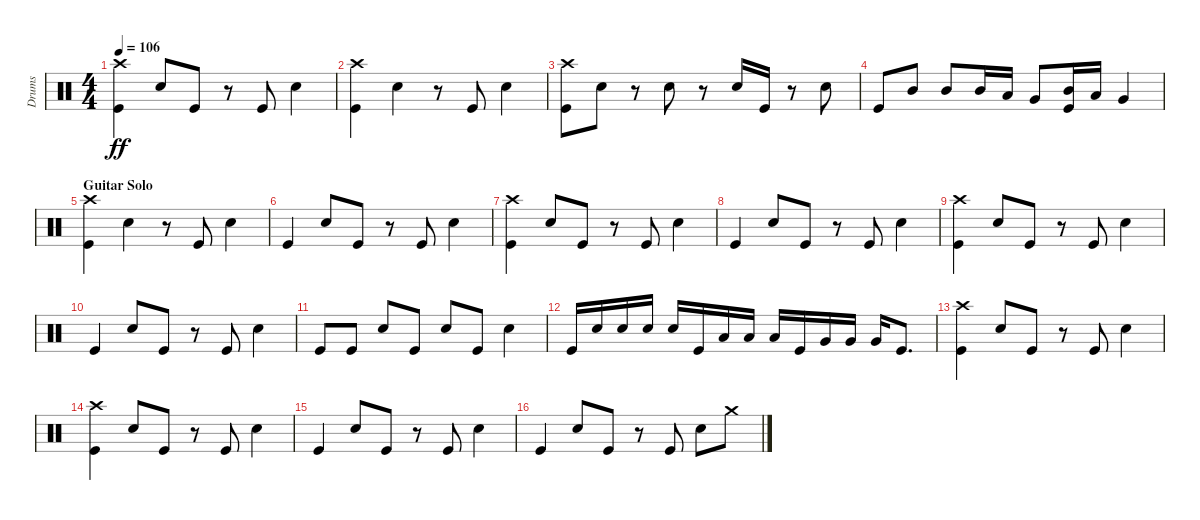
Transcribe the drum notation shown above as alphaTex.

\track ("Drums" "Drums") {instrument percussion}
\staff {score}
\articulation defaults
\ts (4 4)
\tempo 106
\clef neutral
\ks c
("Crash high (hit)" "Kick (hit)").4{dy ff} "Snare (hit) 2".8 "Kick (hit)".8 r.8 "Kick (hit)".8 "Snare (hit) 2".4 |
("Crash high (hit)" "Kick (hit)").4 "Snare (hit) 2".4 r.8 "Kick (hit)".8 "Snare (hit) 2".4 |
("Crash high (hit)" "Kick (hit)").8 "Snare (hit) 2".8 r.8 "Snare (hit) 2".8 r.8 "Snare (hit) 2".16 "Kick (hit)".16 r.8 "Snare (hit) 2".8 |
"Kick (hit)".8 "Mid Tom (hit)".8 "Mid Tom (hit)".8 "Mid Tom (hit)".16 "Low Tom (hit)".16 "Very Low Tom (hit)".8 ("Mid Tom (hit)" "Kick (hit)").16 "Low Tom (hit)".16 "Very Low Tom (hit)".4 |
\section ("" "Guitar Solo")
("Crash high (hit)" "Kick (hit)").4 "Snare (hit) 2".4 r.8 "Kick (hit)".8 "Snare (hit) 2".4 |
"Kick (hit)".4 "Snare (hit) 2".8 "Kick (hit)".8 r.8 "Kick (hit)".8 "Snare (hit) 2".4 |
("Crash high (hit)" "Kick (hit)").4 "Snare (hit) 2".8 "Kick (hit)".8 r.8 "Kick (hit)".8 "Snare (hit) 2".4 |
"Kick (hit)".4 "Snare (hit) 2".8 "Kick (hit)".8 r.8 "Kick (hit)".8 "Snare (hit) 2".4 |
("Crash high (hit)" "Kick (hit)").4 "Snare (hit) 2".8 "Kick (hit)".8 r.8 "Kick (hit)".8 "Snare (hit) 2".4 |
"Kick (hit)".4 "Snare (hit) 2".8 "Kick (hit)".8 r.8 "Kick (hit)".8 "Snare (hit) 2".4 |
"Kick (hit)".8 "Kick (hit)".8 "Snare (hit) 2".8 "Kick (hit)".8 "Snare (hit) 2".8 "Kick (hit)".8 "Snare (hit) 2".4 |
"Kick (hit)".16 "Snare (hit) 2".16 "Snare (hit) 2".16 "Snare (hit) 2".16 "Snare (hit) 2".16 "Kick (hit)".16 "Low Tom (hit)".16 "Low Tom (hit)".16 "Low Tom (hit)".16 "Kick (hit)".16 "Very Low Tom (hit)".16 "Very Low Tom (hit)".16 "Very Low Tom (hit)".16 "Kick (hit)".8{d} |
("Crash high (hit)" "Kick (hit)").4 "Snare (hit) 2".8 "Kick (hit)".8 r.8 "Kick (hit)".8 "Snare (hit) 2".4 |
("Crash high (hit)" "Kick (hit)").4 "Snare (hit) 2".8 "Kick (hit)".8 r.8 "Kick (hit)".8 "Snare (hit) 2".4 |
"Kick (hit)".4 "Snare (hit) 2".8 "Kick (hit)".8 r.8 "Kick (hit)".8 "Snare (hit) 2".4 |
"Kick (hit)".4 "Snare (hit) 2".8 "Kick (hit)".8 r.8 "Kick (hit)".8 "Snare (hit) 2".8 "Crash medium (hit)".8
